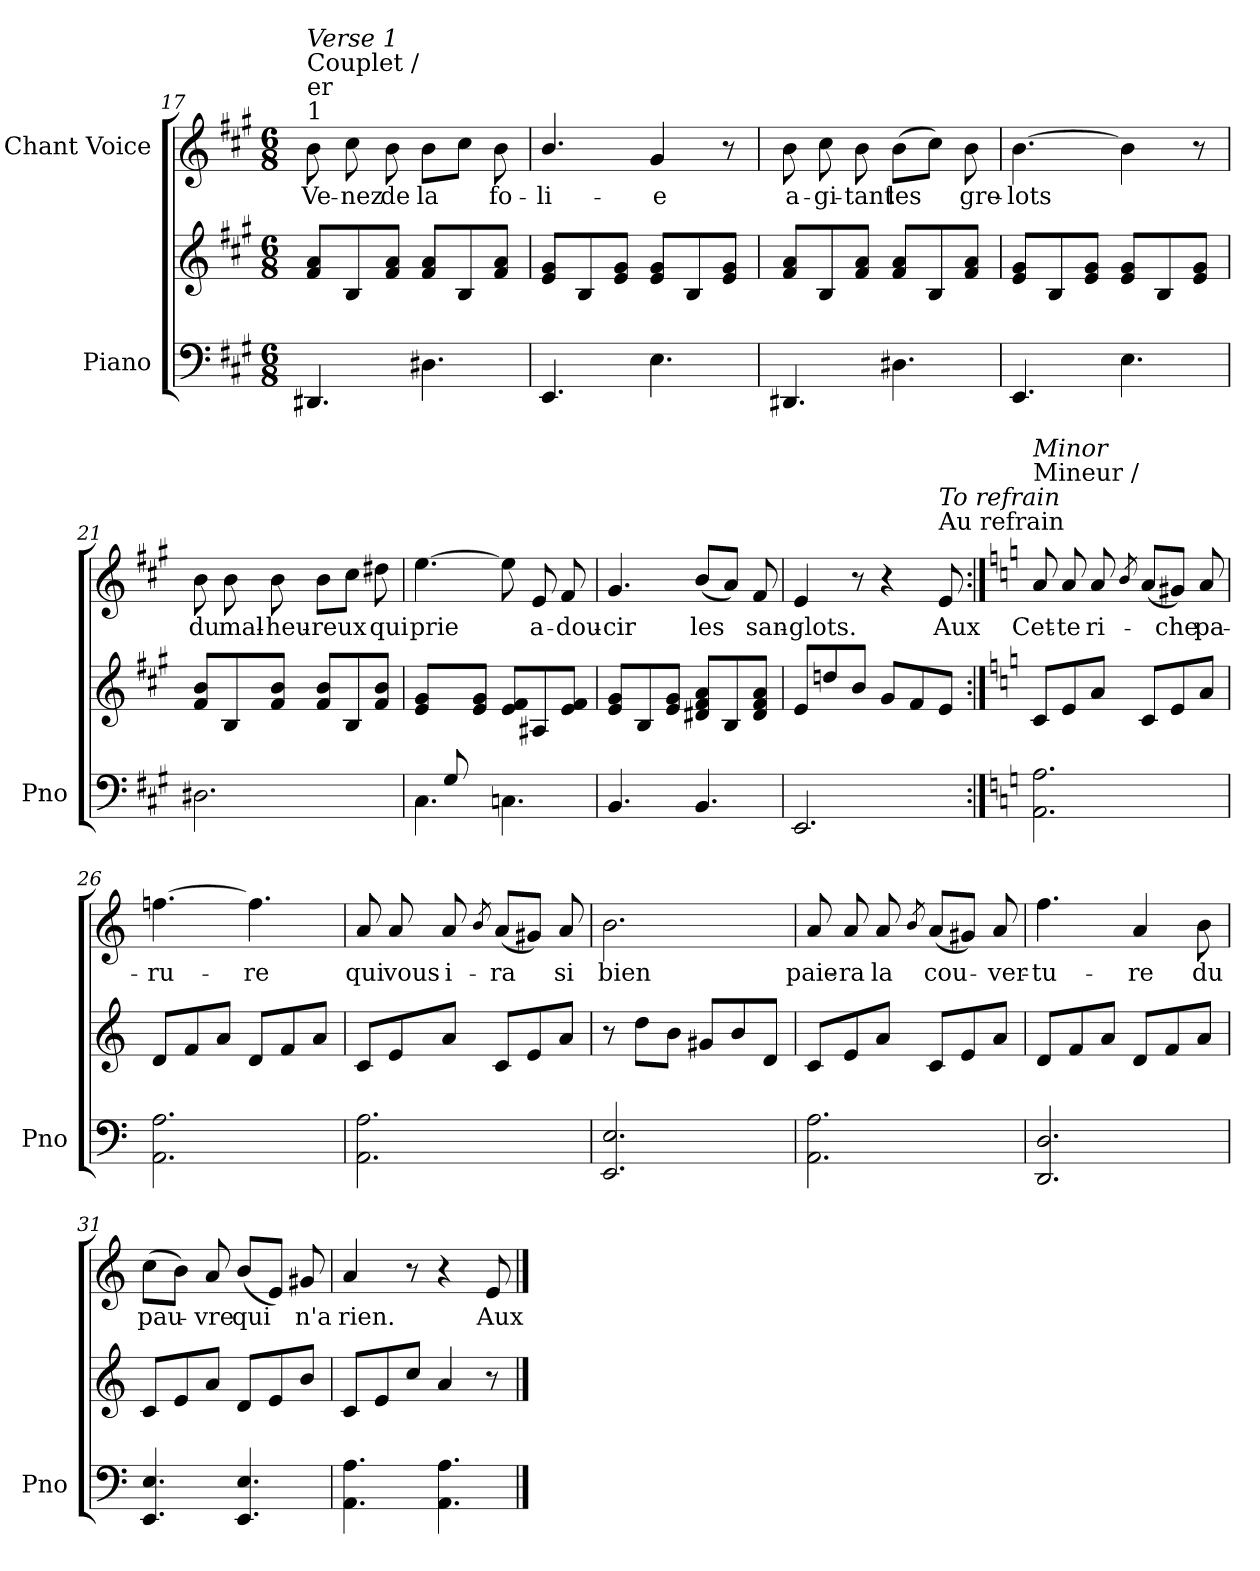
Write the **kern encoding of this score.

**kern	**kern	**kern	**text
*part2	*part2	*part1	*part1
*staff3	*staff2	*staff1	*staff1
*I"Piano	*	*I"Chant Voice	*
*I'Pno	*	*	*
*clefF4	*clefG2	*clefG2	*
*k[f#c#g#]	*k[f#c#g#]	*k[f#c#g#]	*
*M6/8	*M6/8	*M6/8	*
=17	=17	=17	=17
!	!	!LO:TX:a:t=1	!
!	!	!LO:TX:a:t=er	!
!	!	!LO:TX:a:t=Couplet /	!
!	!	!LO:TX:a:i:t=Verse 1	!
4.DD#X/	8f#/ 8a/L	8b\	Ve-
.	8B/	8cc#\	-nez
.	8f#/ 8a/J	8b\	de
4.D#X\	8f#/ 8a/L	8b\L	la
.	8B/	8cc#\J	.
.	8f#/ 8a/J	8b\	fo-
=18	=18	=18	=18
4.EE/	8e/ 8g#/L	4.b/	-li-
.	8B/	.	.
.	8e/ 8g#/J	.	.
4.E\	8e/ 8g#/L	4g#/	-e
.	8B/	.	.
.	8e/ 8g#/J	8r	.
=19	=19	=19	=19
4.DD#X/	8f#/ 8a/L	8b\	a-
.	8B/	8cc#\	-gi-
.	8f#/ 8a/J	8b\	-tant
4.D#X\	8f#/ 8a/L	(8b\L	les
.	8B/	8cc#\J)	.
.	8f#/ 8a/J	8b\	gre-
=20	=20	=20	=20
4.EE/	8e/ 8g#/L	[4.b\	-lots
.	8B/	.	.
.	8e/ 8g#/J	.	.
4.E\	8e/ 8g#/L	4b\]	.
.	8B/	.	.
.	8e/ 8g#/J	8r	.
=21	=21	=21	=21
2.D#X\	8f#/ 8b/L	8b\	du
.	8B/	8b\	mal-
.	8f#/ 8b/J	8b\	-heu-
.	8f#/ 8b/L	8b\L	-reux
.	8B/	8cc#\J	.
.	8f#/ 8b/J	8dd#X\	qui
=22	=22	=22	=22
*^	*	*	*
8ryy	4.C#\	8e/ 8g#/L	[4.ee\	prie
8G#/	.	8ryy	.	.
2ryy	.	8e/ 8g#/J	.	.
.	4.Cn\	8e/ 8f#/L	8ee\]	.
.	.	8A#X/	8e/	a-
.	.	8e/ 8f#/J	8f#/	-dou-
*v	*v	*	*	*
=23	=23	=23	=23
4.BB/	8e/ 8g#/L	4.g#/	-cir
.	8B/	.	.
.	8e/ 8g#/J	.	.
4.BB/	8d#X/ 8f#/ 8a/L	(8b/L	les
.	8B/	8a/J)	.
.	8d#/ 8f#/ 8a/J	8f#/	san-
=24	=24	=24	=24
2.EE/	8e/L	4e/	-glots.
.	8ddn/	.	.
.	8b/J	8r	.
.	8g#/L	4r	.
.	8f#/	.	.
!	!	!LO:TX:a:t=Au refrain	!
!	!	!LO:TX:a:i:t=To refrain	!
.	8e/J	8e/	Aux
=25:|!	=25:|!	=25:|!	=25:|!
*k[]	*k[]	*k[]	*
!	!	!LO:TX:a:t=Mineur /	!
!	!	!LO:TX:a:i:t=Minor	!
2.AA\ 2.A\	8c/L	8a/	Cet-
.	8e/	8a/	-te
.	8a/J	8a/	ri-
.	.	8qb/	.
.	8c/L	(8a/L	.
.	8e/	8g#X/J)	-che
.	8a/J	8a/	pa-
=26	=26	=26	=26
2.AA\ 2.A\	8d/L	[4.ffn\	-ru-
.	8f/	.	.
.	8a/J	.	.
.	8d/L	4.ff\]	-re
.	8f/	.	.
.	8a/J	.	.
=27	=27	=27	=27
2.AA\ 2.A\	8c/L	8a/	qui
.	8e/	8a/	vous
.	8a/J	8a/	i-
.	.	8qb/	.
.	8c/L	(8a/L	-ra
.	8e/	8g#X/J)	.
.	8a/J	8a/	si
=28	=28	=28	=28
2.EE/ 2.E/	8r	2.b\	bien
.	8dd\L	.	.
.	8b\J	.	.
.	8g#X/L	.	.
.	8b/	.	.
.	8d/J	.	.
=29	=29	=29	=29
2.AA\ 2.A\	8c/L	8a/	paie-
.	8e/	8a/	-ra
.	8a/J	8a/	la
.	.	8qb/	.
.	8c/L	(8a/L	cou-
.	8e/	8g#X/J)	.
.	8a/J	8a/	-ver-
=30	=30	=30	=30
2.DD/ 2.D/	8d/L	4.ff\	-tu-
.	8f/	.	.
.	8a/J	.	.
.	8d/L	4a/	-re
.	8f/	.	.
.	8a/J	8b\	du
=31	=31	=31	=31
4.EE/ 4.E/	8c/L	(8cc\L	pau-
.	8e/	8b\J)	.
.	8a/J	8a/	-vre
4.EE/ 4.E/	8d/L	(8b/L	qui
.	8e/	8e/J)	.
.	8b/J	8g#X/	n'a
=32	=32	=32	=32
4.AA\ 4.A\	8c/L	4a/	rien.
.	8e/	.	.
.	8cc/J	8r	.
4.AA\ 4.A\	4a/	4r	.
.	8r	8e/	-Aux
==	==	==	==
*-	*-	*-	*-
